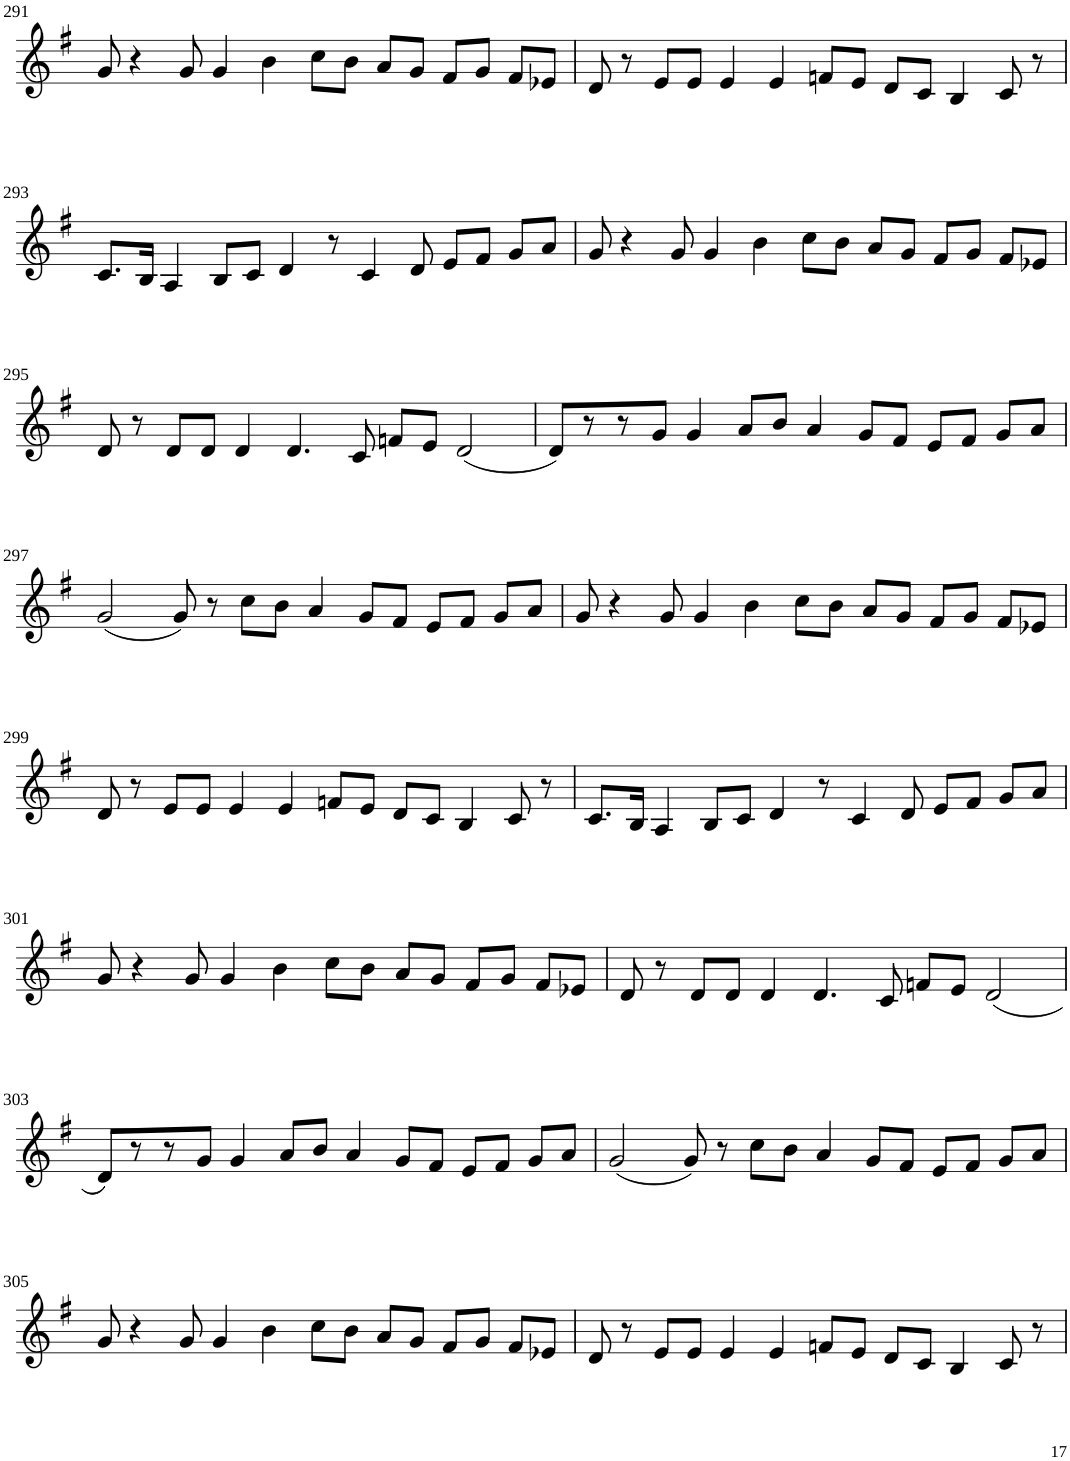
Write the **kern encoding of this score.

**kern
*part1
*staff1
*I"Violin
!!LO:PB:g=z
*clefG2
*k[f#]
*G:
*M8/4
=291
8g/
4r
8g/
4g/
4b\
8cc\L
8b\J
8a/L
8g/J
8f#/L
8g/J
8f#/L
8e-X/J
=292
8d/
8r
8e/L
8e/J
4e/
4e/
8fn/L
8e/J
8d/L
8c/J
4B/
8c/
8r
!!LO:LB:g=z
=293
8.c/L
16B/Jk
4A/
8B/L
8c/J
4d/
8r
4c/
8d/
8e/L
8f#/J
8g/L
8a/J
=294
8g/
4r
8g/
4g/
4b\
8cc\L
8b\J
8a/L
8g/J
8f#/L
8g/J
8f#/L
8e-X/J
!!LO:LB:g=z
=295
8d/
8r
8d/L
8d/J
4d/
4.d/
8c/
8fn/L
8e/J
(2d/
=296
8d/L)
8r
8r
8g/J
4g/
8a/L
8b/J
4a/
8g/L
8f#/J
8e/L
8f#/J
8g/L
8a/J
!!LO:LB:g=z
=297
(2g/
8g/)
8r
8cc\L
8b\J
4a/
8g/L
8f#/J
8e/L
8f#/J
8g/L
8a/J
=298
8g/
4r
8g/
4g/
4b\
8cc\L
8b\J
8a/L
8g/J
8f#/L
8g/J
8f#/L
8e-X/J
!!LO:LB:g=z
=299
8d/
8r
8e/L
8e/J
4e/
4e/
8fn/L
8e/J
8d/L
8c/J
4B/
8c/
8r
=300
8.c/L
16B/Jk
4A/
8B/L
8c/J
4d/
8r
4c/
8d/
8e/L
8f#/J
8g/L
8a/J
!!LO:LB:g=z
=301
8g/
4r
8g/
4g/
4b\
8cc\L
8b\J
8a/L
8g/J
8f#/L
8g/J
8f#/L
8e-X/J
=302
8d/
8r
8d/L
8d/J
4d/
4.d/
8c/
8fn/L
8e/J
(2d/
!!LO:LB:g=z
=303
8d/L)
8r
8r
8g/J
4g/
8a/L
8b/J
4a/
8g/L
8f#/J
8e/L
8f#/J
8g/L
8a/J
=304
(2g/
8g/)
8r
8cc\L
8b\J
4a/
8g/L
8f#/J
8e/L
8f#/J
8g/L
8a/J
!!LO:LB:g=z
=305
8g/
4r
8g/
4g/
4b\
8cc\L
8b\J
8a/L
8g/J
8f#/L
8g/J
8f#/L
8e-X/J
=306
8d/
8r
8e/L
8e/J
4e/
4e/
8fn/L
8e/J
8d/L
8c/J
4B/
8c/
8r
=
*-
